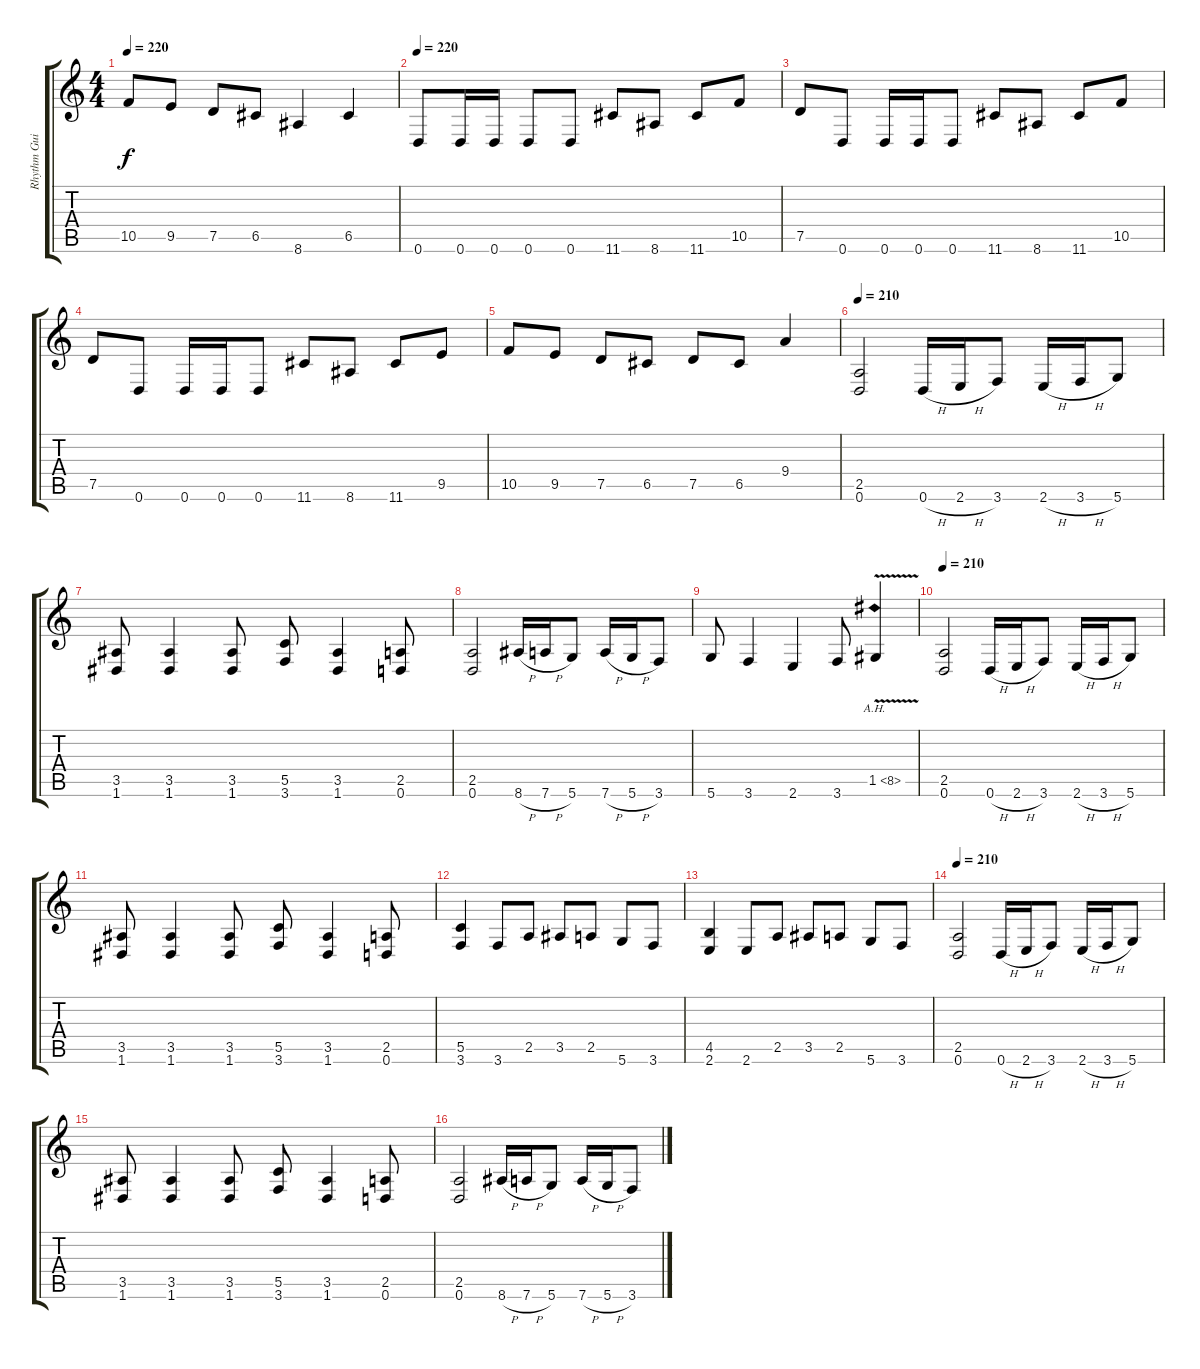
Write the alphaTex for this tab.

\track ("Rhythm Guitar" "Rhythm Gui") {instrument distortionguitar}
\staff {score tabs}
\tuning (D4 A3 F3 C3 G2 D2) {hide}
\ts (4 4)
\tempo 220
\clef g2
\ks c
10.5.8{dy f} 9.5.8 7.5.8 6.5.8 8.6.4 6.5.4 |
\tempo 220
0.6.8 0.6.16 0.6.16 0.6.8 0.6.8 11.6.8 8.6.8 11.6.8 10.5.8 |
7.5.8 0.6.8 0.6.16 0.6.16 0.6.8 11.6.8 8.6.8 11.6.8 10.5.8 |
7.5.8 0.6.8 0.6.16 0.6.16 0.6.8 11.6.8 8.6.8 11.6.8 9.5.8 |
10.5.8 9.5.8 7.5.8 6.5.8 7.5.8 6.5.8 9.4.4 |
\tempo 210
(2.5 0.6).2 0.6{h}.16 2.6{h}.16 3.6.8 2.6{h}.16 3.6{h}.16 5.6.8 |
(3.5 1.6).8 (3.5 1.6).4 (3.5 1.6).8 (5.5 3.6).8 (3.5 1.6).4 (2.5 0.6).8 |
(2.5 0.6).2 8.6{h}.16 7.6{h}.16 5.6.8 7.6{h}.16 5.6{h}.16 3.6.8 |
5.6.8 3.6.4 2.6.4 3.6.8 1.5{ah 7 v}.4 |
\tempo 210
(2.5 0.6).2 0.6{h}.16 2.6{h}.16 3.6.8 2.6{h}.16 3.6{h}.16 5.6.8 |
(3.5 1.6).8 (3.5 1.6).4 (3.5 1.6).8 (5.5 3.6).8 (3.5 1.6).4 (2.5 0.6).8 |
(5.5 3.6).4 3.6.8 2.5.8 3.5.8 2.5.8 5.6.8 3.6.8 |
(4.5 2.6).4 2.6.8 2.5.8 3.5.8 2.5.8 5.6.8 3.6.8 |
\tempo 210
(2.5 0.6).2 0.6{h}.16 2.6{h}.16 3.6.8 2.6{h}.16 3.6{h}.16 5.6.8 |
(3.5 1.6).8 (3.5 1.6).4 (3.5 1.6).8 (5.5 3.6).8 (3.5 1.6).4 (2.5 0.6).8 |
(2.5 0.6).2 8.6{h}.16 7.6{h}.16 5.6.8 7.6{h}.16 5.6{h}.16 3.6.8
